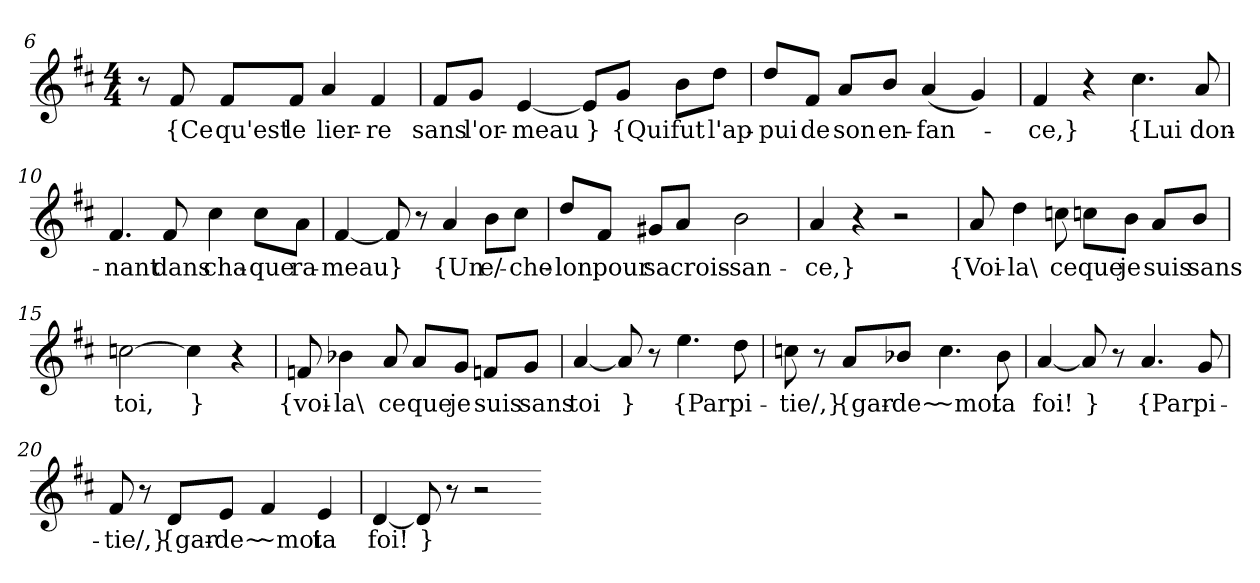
**kern	**text
*part1	*part1
*staff1	*staff1
*clefG2	*
*k[f#c#]	*
*M4/4	*
=6	=6
8r	.
8f#	{Ce
8f#/L	qu'est
8f#/J	le
4a	lier-
4f#	-re
=7	=7
8f#/L	sans
8g/J	l'or-
[4e	-meau
8e/L]	}
8g/J	{Qui
8b\L	fut
8dd\J	l'ap-
=8	=8
8dd/L	-pui
8f#/J	de
8a/L	son
8b/J	en-
(4a	-fan-
4g)	.
=9	=9
4f#	-ce,}
4r	.
4.cc#	{Lui
8a	don-
=10	=10
4.f#	-nant
8f#	dans
4cc#	cha-
8cc#\L	-que
8a\J	ra-
=11	=11
[4f#	-meau
8f#]	}
8r	.
4a	{Un
8b\L	e/-
8cc#\J	-che-
=12	=12
8dd/L	-lon
8f#/J	pour
8g#X/L	sa
8a/J	crois-
2b	-san-
=13	=13
4a	-ce,}
4r	.
2r	.
=14	=14
8a	{Voi-
4dd	-la\
8ccn	ce
8ccn\L	que
8b\J	je
8a/L	suis
8b/J	sans
=15	=15
[2ccn	toi,
4ccn]	}
4r	.
=16	=16
8fn	{voi-
4b-X	-la\
8a	ce
8a/L	que
8g/J	je
8fn/L	suis
8g/J	sans
=17	=17
[4a	toi
8a]	}
8r	.
4.ee	{Par
8dd	pi-
=18	=18
8ccn	-tie/,}
8r	.
8a/L	{gar-
8b-X/J	-de~
4.cc	~moi
8b-	ta
=19	=19
[4a	foi!
8a]	}
8r	.
4.a	{Par
8g	pi-
=20	=20
8f#	-tie/,}
8r	.
8d/L	{gar-
8e/J	-de~
4f#	~moi
4e	ta
=21	=21
[4d	foi!
8d]	}
8r	.
2r	.
=-	=-
*-	*-
